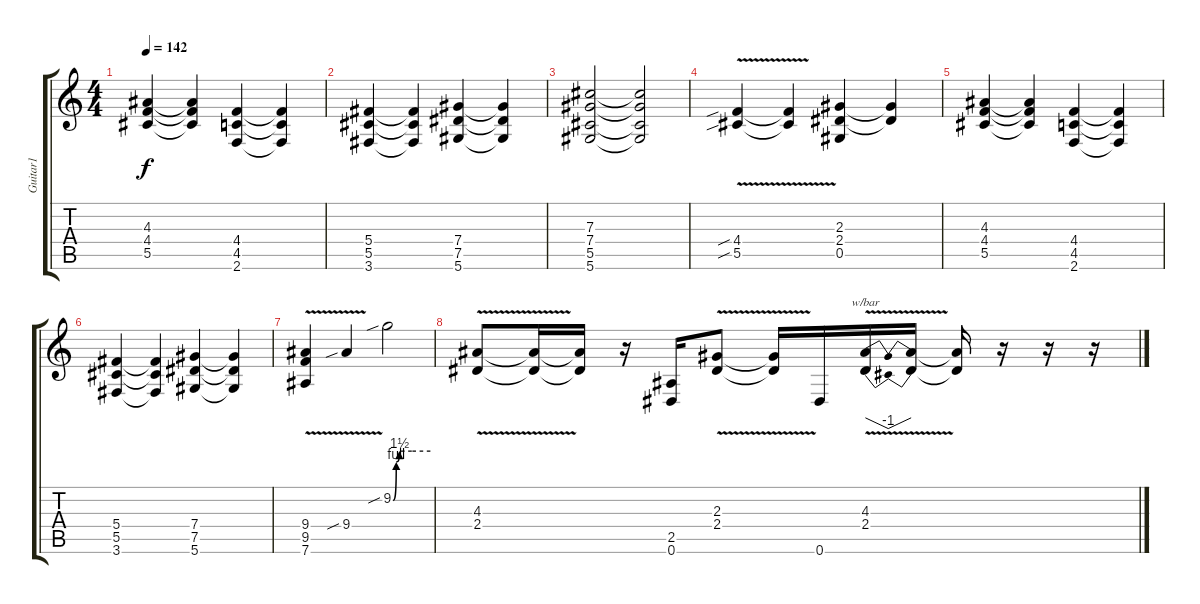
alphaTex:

\track ("Guitar1" "Guitar1") {instrument distortionguitar}
\staff {score tabs}
\tuning (Eb4 Bb3 Gb3 Db3 Ab2 Eb2) {hide}
\ts (4 4)
\tempo 142
\clef g2
\ks c
(4.3 4.4 5.5).4{dy f} (4.3{t} 4.4{t} 5.5{t}).4 (4.4 4.5 2.6).4 (4.4{t} 4.5{t} 2.6{t}).4 |
(5.4 5.5 3.6).4 (5.4{t} 5.5{t} 3.6{t}).4 (7.4 7.5 5.6).4 (7.4{t} 7.5{t} 5.6{t}).4 |
(7.3 7.4 5.5 5.6).2 (7.3{t} 7.4{t} 5.5{t} 5.6{t}).2 |
(4.4{v sib} 5.5{sib}).4 (4.4{t} 5.5{t}).4 (2.3 2.4 0.5).4 (2.3{t} 2.4{t}).4 |
(4.3 4.4 5.5).4 (4.3{t} 4.4{t} 5.5{t}).4 (4.4 4.5 2.6).4 (4.4{t} 4.5{t} 2.6{t}).4 |
(5.4 5.5 3.6).4 (5.4{t} 5.5{t} 3.6{t}).4 (7.4 7.5 5.6).4 (7.4{t} 7.5{t} 5.6{t}).4 |
(9.4{v} 9.5 7.6).4 9.4{v sib}.4 9.2{be (custom 0 0 5 4 10 6 30 6 60 6) sib}.2 |
(4.3{v} 2.4{v}).8 (4.3{t} 2.4{t}).16 (4.3{t} 2.4{t}).16 r.16 (2.5 0.6).16 (2.3{v} 2.4{v}).8 (2.3{t} 2.4{t}).16 0.6.16 (4.3{v} 2.4{v}).16{tbe (dip default 0 0 30 -4 60 0)} (4.3{t} 2.4{t}).16 (4.3{t} 2.4{t}).16 r.16 r.16 r.16
